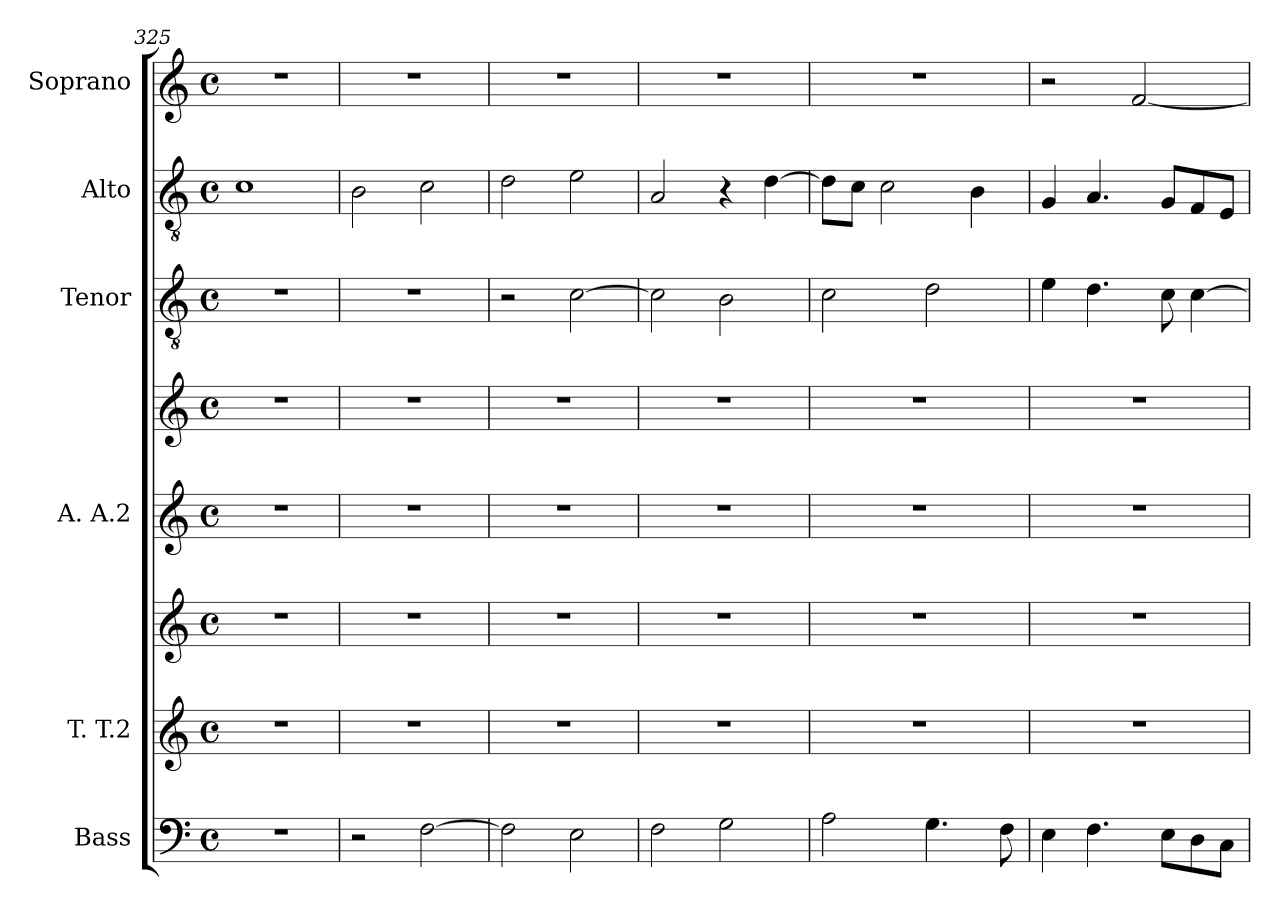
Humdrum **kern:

**kern	**kern	**kern	**kern	**kern	**kern	**kern	**kern
*part6	*part5	*part5	*part4	*part4	*part3	*part2	*part1
*staff8	*staff7	*staff6	*staff5	*staff4	*staff3	*staff2	*staff1
*I"Bass	*I"T. T.2	*	*I"A. A.2	*	*I"Tenor	*I"Alto	*I"Soprano
*I'B.	*I'T.	*	*I'A.	*	*I'T.	*I'A.	*I'S.
!!LO:PB:g=z
*clefF4	*clefG2	*clefG2	*clefG2	*clefG2	*clefGv2	*clefGv2	*clefG2
*k[]	*k[]	*k[]	*k[]	*k[]	*k[]	*k[]	*k[]
*C:	*C:	*C:	*C:	*C:	*C:	*C:	*C:
*M4/4	*M4/4	*M4/4	*M4/4	*M4/4	*M4/4	*M4/4	*M4/4
*met(c)	*met(c)	*met(c)	*met(c)	*met(c)	*met(c)	*met(c)	*met(c)
=325	=325	=325	=325	=325	=325	=325	=325
1r	1r	1r	1r	1r	1r	1c	1r
=326	=326	=326	=326	=326	=326	=326	=326
2r	1r	1r	1r	1r	1r	2B\	1r
[>2F\	.	.	.	.	.	2c\	.
=327	=327	=327	=327	=327	=327	=327	=327
2F\]	1r	1r	1r	1r	2r	2d\	1r
2E\	.	.	.	.	[>2c\	2e\	.
=328	=328	=328	=328	=328	=328	=328	=328
2F\	1r	1r	1r	1r	2c\]	2A/	1r
2G\	.	.	.	.	2B\	4r	.
.	.	.	.	.	.	[>4d\	.
=329	=329	=329	=329	=329	=329	=329	=329
2A\	1r	1r	1r	1r	2c\	8d\L]	1r
.	.	.	.	.	.	8c\J	.
.	.	.	.	.	.	2c\	.
4.G\	.	.	.	.	2d\	.	.
.	.	.	.	.	.	4B\	.
8F\	.	.	.	.	.	.	.
=330	=330	=330	=330	=330	=330	=330	=330
4E\	1r	1r	1r	1r	4e\	4G/	2r
4.F\	.	.	.	.	4.d\	4.A/	.
.	.	.	.	.	.	.	[<2f/
8E\L	.	.	.	.	8c\	8G/L	.
8D\	.	.	.	.	[<4c\	8F/	.
8C\J	.	.	.	.	.	8E/J	.
=	=	=	=	=	=	=	=
*-	*-	*-	*-	*-	*-	*-	*-
